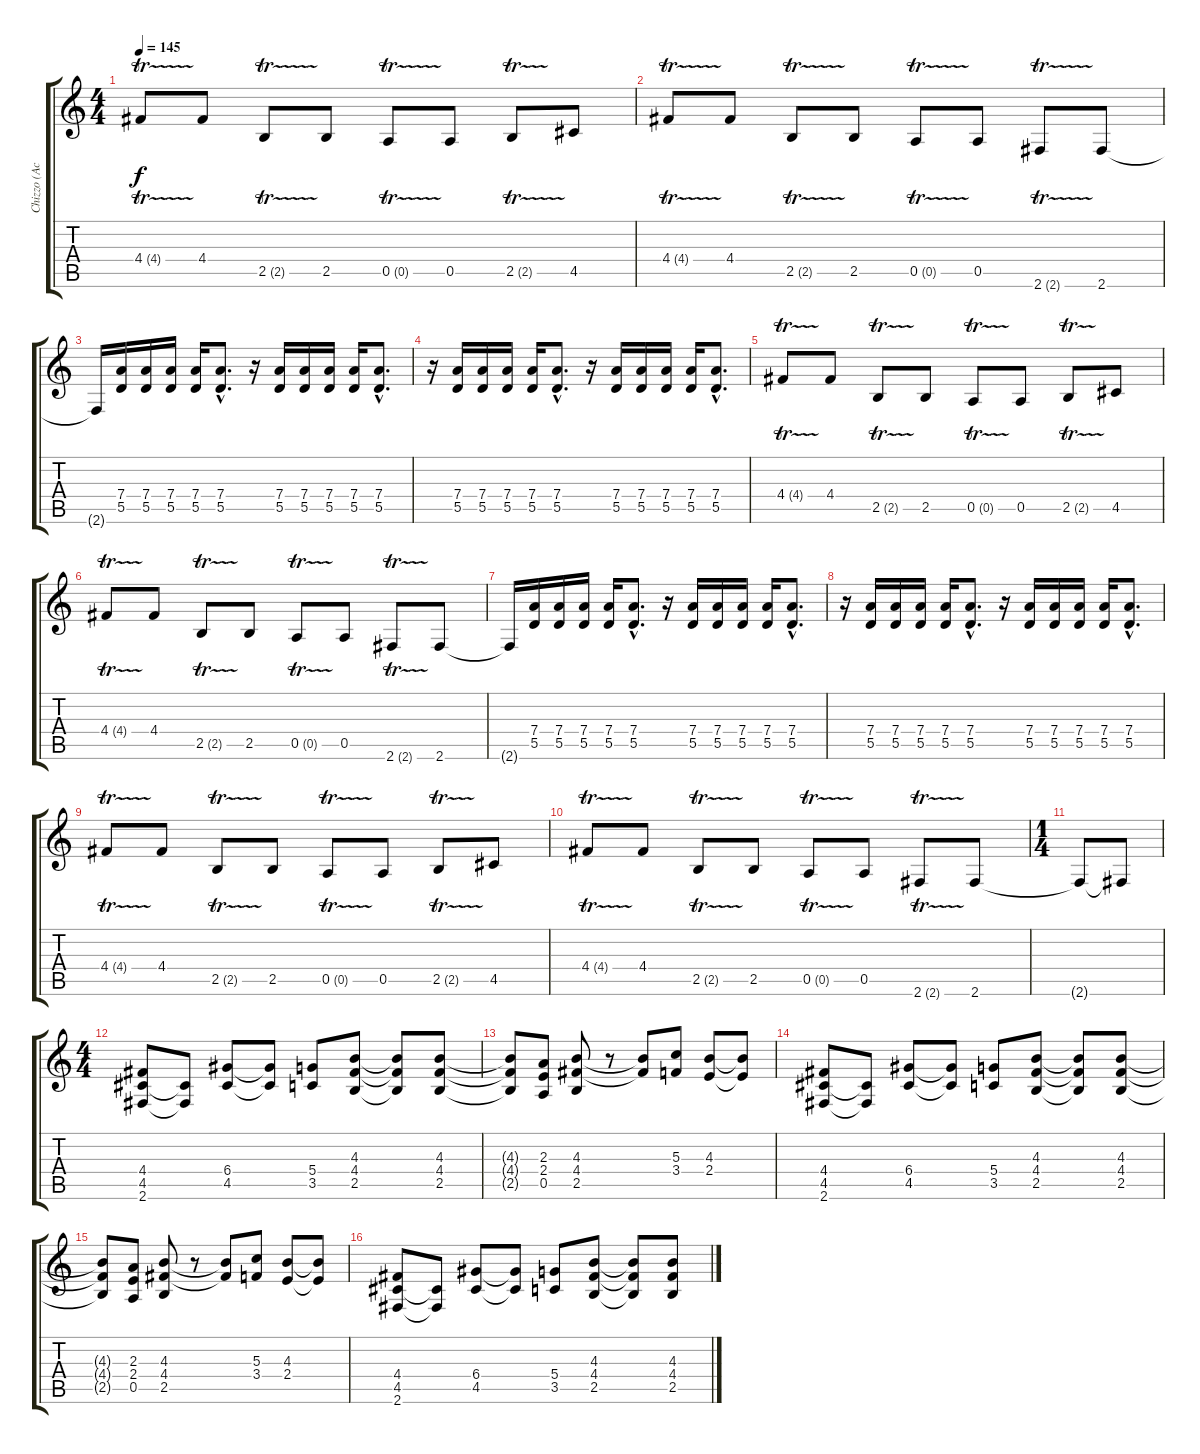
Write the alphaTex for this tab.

\track ("Chizzo (Acomp)" "Chizzo (Ac") {instrument distortionguitar}
\staff {score tabs}
\tuning (E4 B3 G3 D3 A2 E2) {hide}
\ts (4 4)
\tempo 145
\clef g2
\ks c
4.4{tr (4 16)}.8{dy f} 4.4.8 2.5{tr (2 16)}.8 2.5.8 0.5{tr (0 16)}.8 0.5.8 2.5{tr (2 16)}.8 4.5.8 |
4.4{tr (4 16)}.8 4.4.8 2.5{tr (2 16)}.8 2.5.8 0.5{tr (0 16)}.8 0.5.8 2.6{tr (2 16)}.8 2.6.8 |
2.6{t}.16 (7.4 5.5).16 (7.4 5.5).16 (7.4 5.5).16 (7.4 5.5).16 (7.4{hac} 5.5{hac}).8{d} r.16 (7.4 5.5).16 (7.4 5.5).16 (7.4 5.5).16 (7.4 5.5).16 (7.4{hac} 5.5{hac}).8{d} |
r.16 (7.4 5.5).16 (7.4 5.5).16 (7.4 5.5).16 (7.4 5.5).16 (7.4{hac} 5.5{hac}).8{d} r.16 (7.4 5.5).16 (7.4 5.5).16 (7.4 5.5).16 (7.4 5.5).16 (7.4{hac} 5.5{hac}).8{d} |
4.4{tr (4 16)}.8 4.4.8 2.5{tr (2 16)}.8 2.5.8 0.5{tr (0 16)}.8 0.5.8 2.5{tr (2 16)}.8 4.5.8 |
4.4{tr (4 16)}.8 4.4.8 2.5{tr (2 16)}.8 2.5.8 0.5{tr (0 16)}.8 0.5.8 2.6{tr (2 16)}.8 2.6.8 |
2.6{t}.16 (7.4 5.5).16 (7.4 5.5).16 (7.4 5.5).16 (7.4 5.5).16 (7.4{hac} 5.5{hac}).8{d} r.16 (7.4 5.5).16 (7.4 5.5).16 (7.4 5.5).16 (7.4 5.5).16 (7.4{hac} 5.5{hac}).8{d} |
r.16 (7.4 5.5).16 (7.4 5.5).16 (7.4 5.5).16 (7.4 5.5).16 (7.4{hac} 5.5{hac}).8{d} r.16 (7.4 5.5).16 (7.4 5.5).16 (7.4 5.5).16 (7.4 5.5).16 (7.4{hac} 5.5{hac}).8{d} |
4.4{tr (4 16)}.8 4.4.8 2.5{tr (2 16)}.8 2.5.8 0.5{tr (0 16)}.8 0.5.8 2.5{tr (2 16)}.8 4.5.8 |
4.4{tr (4 16)}.8 4.4.8 2.5{tr (2 16)}.8 2.5.8 0.5{tr (0 16)}.8 0.5.8 2.6{tr (2 16)}.8 2.6.8 |
\ts (1 4)
2.6{t}.8 2.6{t}.8 |
\ts (4 4)
(4.4 4.5 2.6).8 (4.5{t} 2.6{t}).8 (6.4 4.5).8 (6.4{t} 4.5{t}).8 (5.4 3.5).8 (4.3 4.4 2.5).8 (4.3{t} 4.4{t} 2.5{t}).8 (4.3 4.4 2.5).8 |
(4.3{t} 4.4{t} 2.5{t}).8 (2.3 2.4 0.5).8 (4.3 4.4 2.5).8 r.8 (4.3{t} 4.4{t}).8 (5.3 3.4).8 (4.3 2.4).8 (4.3{t} 2.4{t}).8 |
(4.4 4.5 2.6).8 (4.5{t} 2.6{t}).8 (6.4 4.5).8 (6.4{t} 4.5{t}).8 (5.4 3.5).8 (4.3 4.4 2.5).8 (4.3{t} 4.4{t} 2.5{t}).8 (4.3 4.4 2.5).8 |
(4.3{t} 4.4{t} 2.5{t}).8 (2.3 2.4 0.5).8 (4.3 4.4 2.5).8 r.8 (4.3{t} 4.4{t}).8 (5.3 3.4).8 (4.3 2.4).8 (4.3{t} 2.4{t}).8 |
(4.4 4.5 2.6).8 (4.5{t} 2.6{t}).8 (6.4 4.5).8 (6.4{t} 4.5{t}).8 (5.4 3.5).8 (4.3 4.4 2.5).8 (4.3{t} 4.4{t} 2.5{t}).8 (4.3 4.4 2.5).8
